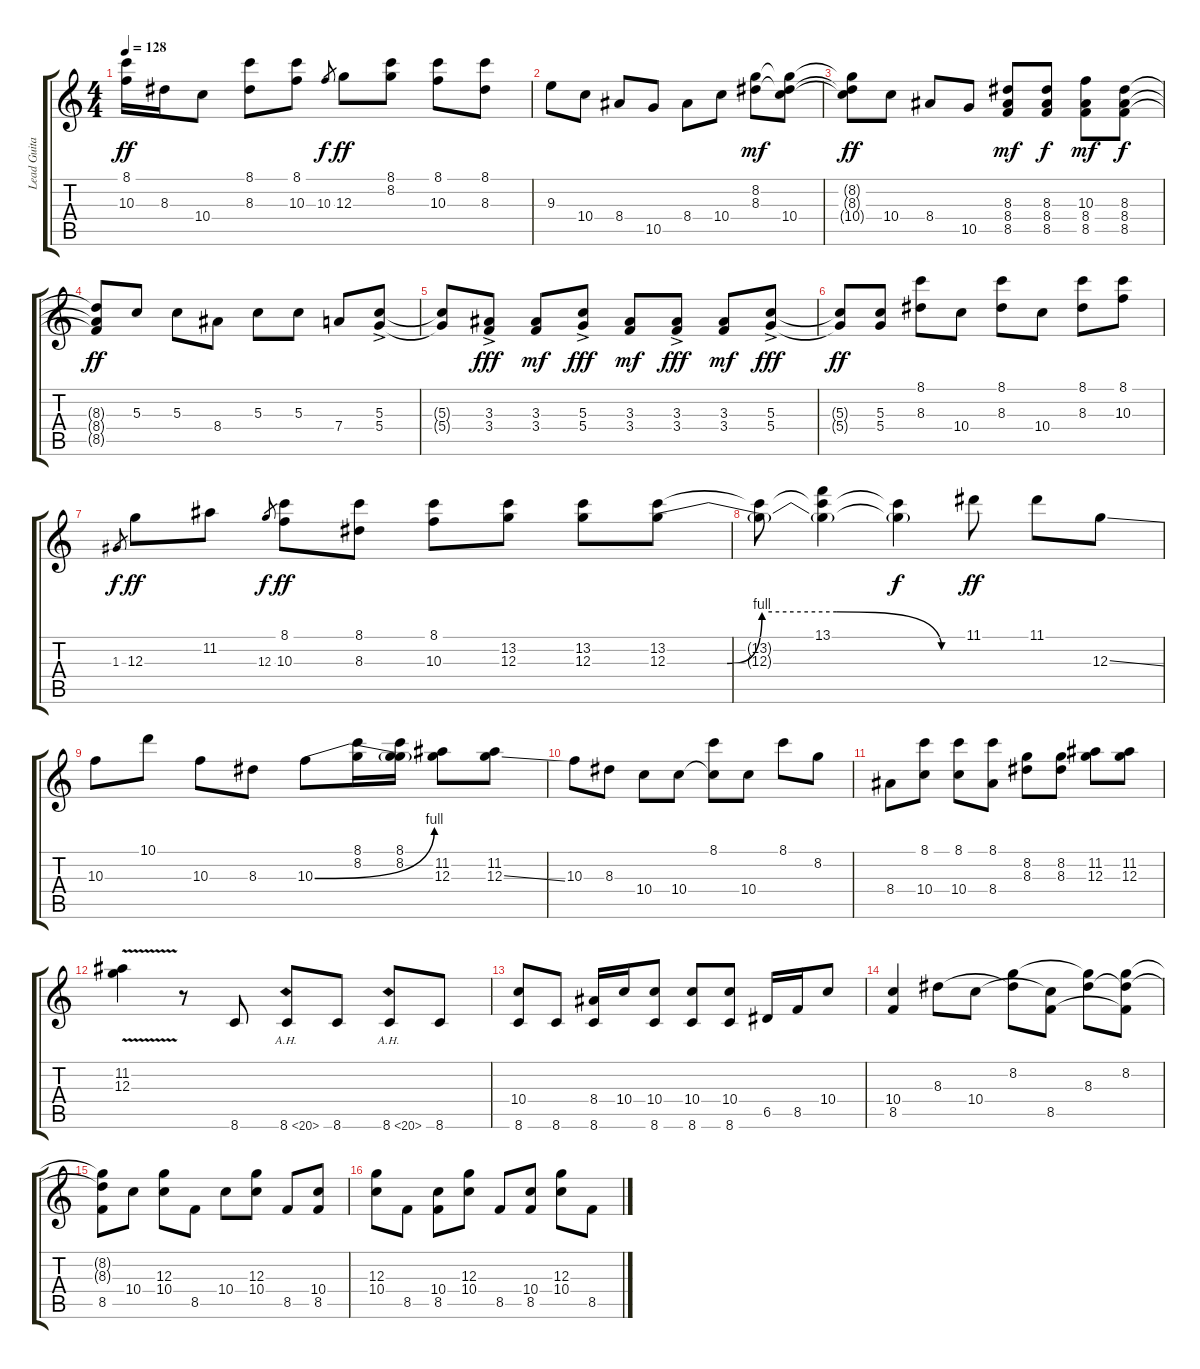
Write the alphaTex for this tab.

\track ("Lead Guitar" "Lead Guita") {instrument overdrivenguitar}
\staff {score tabs}
\tuning (E4 B3 G3 D3 A2 E2) {hide}
\ts (4 4)
\tempo 128
\clef g2
\ks c
(8.1 10.3).16{dy ff} 8.3.16 10.4.8 (8.1 8.3).8 (8.1 10.3).8 10.3.8{gr dy f} 12.3.8{dy ff} (8.1 8.2).8 (8.1 10.3).8 (8.1 8.3).8 |
9.3.8 10.4.8 8.4.8 10.5.8 8.4.8 10.4.8 (8.2 8.3).8{dy mf} (8.2{t} 8.3{t} 10.4).8 |
(8.2{t} 8.3{t} 10.4{t}).8{dy ff} 10.4.8 8.4.8 10.5.8 (8.3 8.4 8.5).8{dy mf} (8.3 8.4 8.5).8{dy f} (10.3 8.4 8.5).8{dy mf} (8.3 8.4 8.5).8{dy f} |
(8.3{t} 8.4{t} 8.5{t}).8{dy ff} 5.3.8 5.3.8 8.4.8 5.3.8 5.3.8 7.4.8 (5.3{ac} 5.4).8 |
(5.3{t} 5.4{t}).8 (3.3{ac} 3.4).8{dy fff} (3.3 3.4).8{dy mf} (5.3{ac} 5.4).8{dy fff} (3.3 3.4).8{dy mf} (3.3{ac} 3.4).8{dy fff} (3.3 3.4).8{dy mf} (5.3{ac} 5.4).8{dy fff} |
(5.3{t} 5.4{t}).8{dy ff} (5.3 5.4).8 (8.1 8.3).8 10.4.8 (8.1 8.3).8 10.4.8 (8.1 8.3).8 (8.1 10.3).8 |
1.3.8{gr dy f} 12.3.8{dy ff} 11.2.8 12.3.8{gr dy f} (8.1 10.3).8{dy ff} (8.1 8.3).8 (8.1 10.3).8 (13.2 12.3).8 (13.2 12.3).8 (13.2 12.3{be (custom 0 0 12 0 19 4 34 4 55 0 60 0)}).8 |
(13.2{t} 12.3{t}).8 (13.1 13.2{t} 12.3{t}).4 (13.2{t} 12.3{t}).4{dy f} 11.1.8{dy ff} 11.1.8 12.3{ss}.8 |
10.3.8 10.1.8 10.3.8 8.3.8 10.3{be (bend 0 0 60 4)}.8 (8.1 8.2).16 (8.1 8.2 10.3{t}).16 (11.2 12.3).8 (11.2 12.3{ss}).8 |
10.3.8 8.3.8 10.4.8 10.4.8 (8.1 10.4{t}).8 10.4.8 8.1.8 8.2.8 |
8.4.8 (8.1 10.4).8 (8.1 10.4).8 (8.1 8.4).8 (8.2 8.3).8 (8.2 8.3).8 (11.2 12.3).8 (11.2 12.3).8 |
(11.2{v} 12.3{v}).4 r.8 8.6.8 8.6{ah 12}.8 8.6.8 8.6{ah 12}.8 8.6.8 |
(10.4 8.6).8 8.6.8 (8.4 8.6).16 10.4.16 (10.4 8.6).8 (10.4 8.6).8 (10.4 8.6).8 6.5.16 8.5.16 10.4.8 |
(10.4 8.5).4 8.3.8 10.4.8 (8.2 8.3{t}).8 (10.4{t} 8.5).8 (8.2{t} 8.3).8 (8.2 8.3{t} 8.5{t}).8 |
(8.2{t} 8.3{t} 8.5).8 10.4.8 (12.3 10.4).8 8.5.8 10.4.8 (12.3 10.4).8 8.5.8 (10.4 8.5).8 |
(12.3 10.4).8 8.5.8 (10.4 8.5).8 (12.3 10.4).8 8.5.8 (10.4 8.5).8 (12.3 10.4).8 8.5.8
